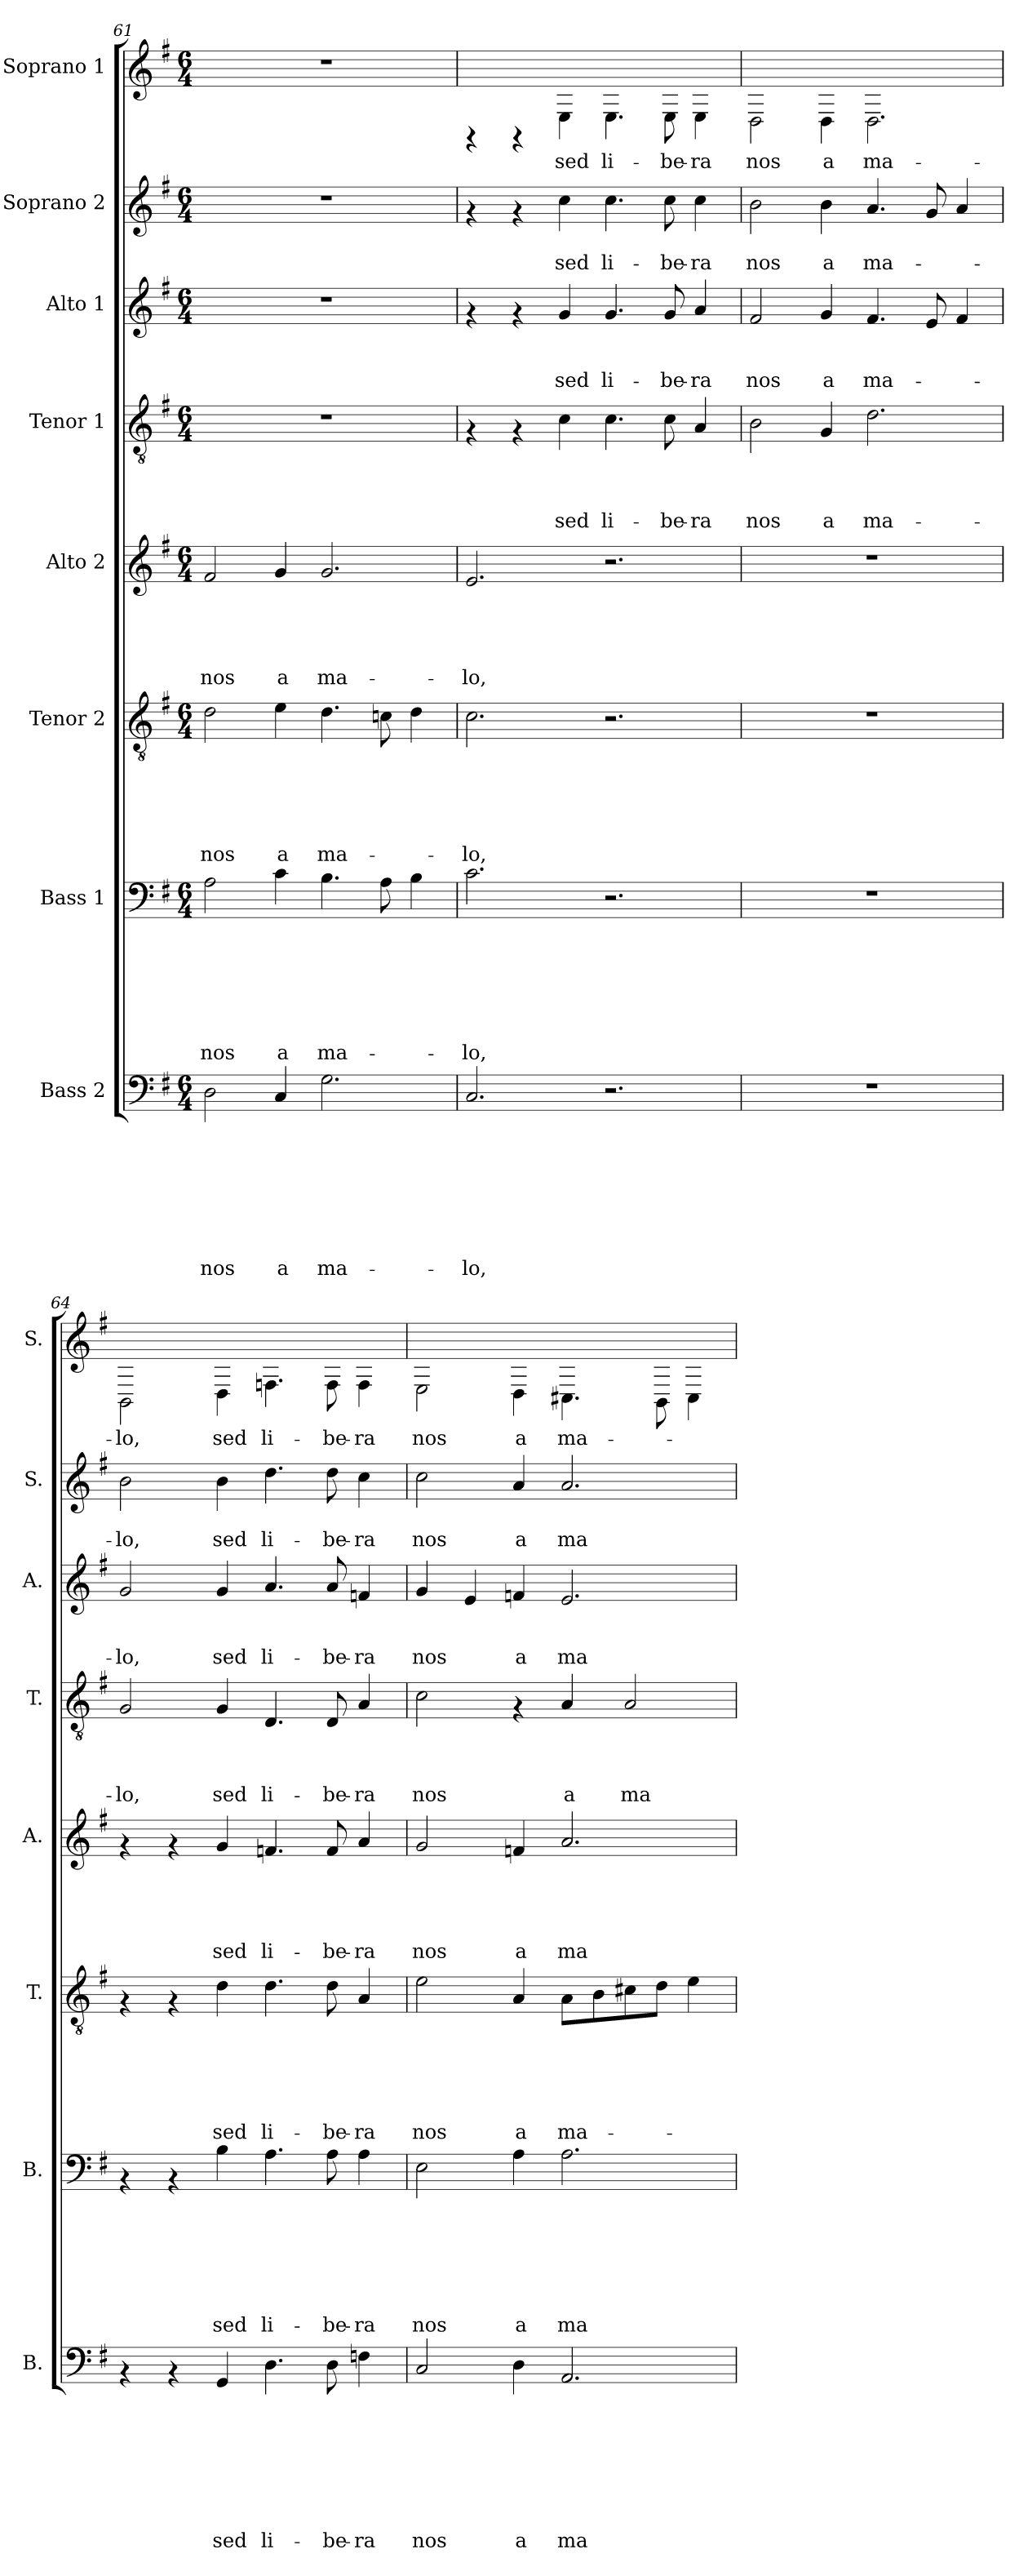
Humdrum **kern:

**kern	**text	**text	**text	**text	**text	**text	**text	**text	**kern	**text	**text	**text	**text	**text	**text	**text	**kern	**text	**text	**text	**text	**text	**text	**kern	**text	**text	**text	**text	**text	**kern	**text	**text	**text	**text	**kern	**text	**text	**text	**kern	**text	**text	**kern	**text
*part8	*part8	*part8	*part8	*part8	*part8	*part8	*part8	*part8	*part7	*part7	*part7	*part7	*part7	*part7	*part7	*part7	*part6	*part6	*part6	*part6	*part6	*part6	*part6	*part5	*part5	*part5	*part5	*part5	*part5	*part4	*part4	*part4	*part4	*part4	*part3	*part3	*part3	*part3	*part2	*part2	*part2	*part1	*part1
*staff8	*staff8	*staff8	*staff8	*staff8	*staff8	*staff8	*staff8	*staff8	*staff7	*staff7	*staff7	*staff7	*staff7	*staff7	*staff7	*staff7	*staff6	*staff6	*staff6	*staff6	*staff6	*staff6	*staff6	*staff5	*staff5	*staff5	*staff5	*staff5	*staff5	*staff4	*staff4	*staff4	*staff4	*staff4	*staff3	*staff3	*staff3	*staff3	*staff2	*staff2	*staff2	*staff1	*staff1
*I"Bass 2	*	*	*	*	*	*	*	*	*I"Bass 1	*	*	*	*	*	*	*	*I"Tenor 2	*	*	*	*	*	*	*I"Alto 2	*	*	*	*	*	*I"Tenor 1	*	*	*	*	*I"Alto 1	*	*	*	*I"Soprano 2	*	*	*I"Soprano 1	*
*I'B.	*	*	*	*	*	*	*	*	*I'B.	*	*	*	*	*	*	*	*I'T.	*	*	*	*	*	*	*I'A.	*	*	*	*	*	*I'T.	*	*	*	*	*I'A.	*	*	*	*I'S.	*	*	*I'S.	*
*clefF4	*	*	*	*	*	*	*	*	*clefF4	*	*	*	*	*	*	*	*clefGv2	*	*	*	*	*	*	*clefG2	*	*	*	*	*	*clefGv2	*	*	*	*	*clefG2	*	*	*	*clefG2	*	*	*clefG2	*
*k[f#]	*	*	*	*	*	*	*	*	*k[f#]	*	*	*	*	*	*	*	*k[f#]	*	*	*	*	*	*	*k[f#]	*	*	*	*	*	*k[f#]	*	*	*	*	*k[f#]	*	*	*	*k[f#]	*	*	*k[f#]	*
*G:	*	*	*	*	*	*	*	*	*G:	*	*	*	*	*	*	*	*G:	*	*	*	*	*	*	*G:	*	*	*	*	*	*G:	*	*	*	*	*G:	*	*	*	*G:	*	*	*G:	*
*M6/4	*	*	*	*	*	*	*	*	*M6/4	*	*	*	*	*	*	*	*M6/4	*	*	*	*	*	*	*M6/4	*	*	*	*	*	*M6/4	*	*	*	*	*M6/4	*	*	*	*M6/4	*	*	*M6/4	*
=61	=61	=61	=61	=61	=61	=61	=61	=61	=61	=61	=61	=61	=61	=61	=61	=61	=61	=61	=61	=61	=61	=61	=61	=61	=61	=61	=61	=61	=61	=61	=61	=61	=61	=61	=61	=61	=61	=61	=61	=61	=61	=61	=61
!	!	!	!	!	!	!	!	!LO:LY:b	!	!	!	!	!	!	!	!LO:LY:b	!	!	!	!	!	!	!LO:LY:b	!	!	!	!	!	!LO:LY:b	!	!	!	!	!	!	!	!	!	!	!	!	!	!
2D\	.	.	.	.	.	.	.	nos	2A\	.	.	.	.	.	.	nos	2d\	.	.	.	.	.	nos	2f#/	.	.	.	.	nos	1.r	.	.	.	.	1.r	.	.	.	1.r	.	.	1.r	.
!	!	!	!	!	!	!	!	!LO:LY:b	!	!	!	!	!	!	!	!LO:LY:b	!	!	!	!	!	!	!LO:LY:b	!	!	!	!	!	!LO:LY:b	!	!	!	!	!	!	!	!	!	!	!	!	!	!
4C/	.	.	.	.	.	.	.	a	4c\	.	.	.	.	.	.	a	4e\	.	.	.	.	.	a	4g/	.	.	.	.	a	.	.	.	.	.	.	.	.	.	.	.	.	.	.
!	!	!	!	!	!	!	!	!LO:LY:b	!	!	!	!	!	!	!	!LO:LY:b	!	!	!	!	!	!	!LO:LY:b	!	!	!	!	!	!LO:LY:b	!	!	!	!	!	!	!	!	!	!	!	!	!	!
2.G\	.	.	.	.	.	.	.	ma-	4.B\	.	.	.	.	.	.	ma-	4.d\	.	.	.	.	.	ma-	2.g/	.	.	.	.	ma-	.	.	.	.	.	.	.	.	.	.	.	.	.	.
.	.	.	.	.	.	.	.	.	8A\	.	.	.	.	.	.	.	8cn\	.	.	.	.	.	.	.	.	.	.	.	.	.	.	.	.	.	.	.	.	.	.	.	.	.	.
.	.	.	.	.	.	.	.	.	4B\	.	.	.	.	.	.	.	4d\	.	.	.	.	.	.	.	.	.	.	.	.	.	.	.	.	.	.	.	.	.	.	.	.	.	.
=62	=62	=62	=62	=62	=62	=62	=62	=62	=62	=62	=62	=62	=62	=62	=62	=62	=62	=62	=62	=62	=62	=62	=62	=62	=62	=62	=62	=62	=62	=62	=62	=62	=62	=62	=62	=62	=62	=62	=62	=62	=62	=62	=62
!	!	!	!	!	!	!	!	!LO:LY:b	!	!	!	!	!	!	!	!LO:LY:b	!	!	!	!	!	!	!LO:LY:b	!	!	!	!	!	!LO:LY:b	!	!	!	!	!	!	!	!	!	!	!	!	!	!
2.C/	.	.	.	.	.	.	.	-lo,	2.c\	.	.	.	.	.	.	-lo,	2.c\	.	.	.	.	.	-lo,	2.e/	.	.	.	.	-lo,	4rF	.	.	.	.	4rf	.	.	.	4rf	.	.	4rFF	.
.	.	.	.	.	.	.	.	.	.	.	.	.	.	.	.	.	.	.	.	.	.	.	.	.	.	.	.	.	.	4rF	.	.	.	.	4rf	.	.	.	4rf	.	.	4rFF	.
!	!	!	!	!	!	!	!	!	!	!	!	!	!	!	!	!	!	!	!	!	!	!	!	!	!	!	!	!	!	!	!	!	!	!LO:LY:b	!	!	!	!LO:LY:b	!	!	!LO:LY:b	!	!LO:LY:b
.	.	.	.	.	.	.	.	.	.	.	.	.	.	.	.	.	.	.	.	.	.	.	.	.	.	.	.	.	.	4c\	.	.	.	sed	4g/	.	.	sed	4cc\	.	sed	4E\	sed
!	!	!	!	!	!	!	!	!	!	!	!	!	!	!	!	!	!	!	!	!	!	!	!	!	!	!	!	!	!	!	!	!	!	!LO:LY:b	!	!	!	!LO:LY:b	!	!	!LO:LY:b	!	!LO:LY:b
2.r	.	.	.	.	.	.	.	.	2.r	.	.	.	.	.	.	.	2.r	.	.	.	.	.	.	2.r	.	.	.	.	.	4.c\	.	.	.	li-	4.g/	.	.	li-	4.cc\	.	li-	4.E\	li-
!	!	!	!	!	!	!	!	!	!	!	!	!	!	!	!	!	!	!	!	!	!	!	!	!	!	!	!	!	!	!	!	!	!	!LO:LY:b	!	!	!	!LO:LY:b	!	!	!LO:LY:b	!	!LO:LY:b
.	.	.	.	.	.	.	.	.	.	.	.	.	.	.	.	.	.	.	.	.	.	.	.	.	.	.	.	.	.	8c\	.	.	.	-be-	8g/	.	.	-be-	8cc\	.	-be-	8E\	-be-
!	!	!	!	!	!	!	!	!	!	!	!	!	!	!	!	!	!	!	!	!	!	!	!	!	!	!	!	!	!	!	!	!	!	!LO:LY:b	!	!	!	!LO:LY:b	!	!	!LO:LY:b	!	!LO:LY:b
.	.	.	.	.	.	.	.	.	.	.	.	.	.	.	.	.	.	.	.	.	.	.	.	.	.	.	.	.	.	4A/	.	.	.	-ra	4a/	.	.	-ra	4cc\	.	-ra	4E\	-ra
=63	=63	=63	=63	=63	=63	=63	=63	=63	=63	=63	=63	=63	=63	=63	=63	=63	=63	=63	=63	=63	=63	=63	=63	=63	=63	=63	=63	=63	=63	=63	=63	=63	=63	=63	=63	=63	=63	=63	=63	=63	=63	=63	=63
!	!	!	!	!	!	!	!	!	!	!	!	!	!	!	!	!	!	!	!	!	!	!	!	!	!	!	!	!	!	!	!	!	!	!LO:LY:b	!	!	!	!LO:LY:b	!	!	!LO:LY:b	!	!LO:LY:b
1.r	.	.	.	.	.	.	.	.	1.r	.	.	.	.	.	.	.	1.r	.	.	.	.	.	.	1.r	.	.	.	.	.	2B\	.	.	.	nos	2f#/	.	.	nos	2b\	.	nos	2D\	nos
!	!	!	!	!	!	!	!	!	!	!	!	!	!	!	!	!	!	!	!	!	!	!	!	!	!	!	!	!	!	!	!	!	!	!LO:LY:b	!	!	!	!LO:LY:b	!	!	!LO:LY:b	!	!LO:LY:b
.	.	.	.	.	.	.	.	.	.	.	.	.	.	.	.	.	.	.	.	.	.	.	.	.	.	.	.	.	.	4G/	.	.	.	a	4g/	.	.	a	4b\	.	a	4D\	a
!	!	!	!	!	!	!	!	!	!	!	!	!	!	!	!	!	!	!	!	!	!	!	!	!	!	!	!	!	!	!	!	!	!	!LO:LY:b	!	!	!	!LO:LY:b	!	!	!LO:LY:b	!	!LO:LY:b
.	.	.	.	.	.	.	.	.	.	.	.	.	.	.	.	.	.	.	.	.	.	.	.	.	.	.	.	.	.	2.d\	.	.	.	ma-	4.f#/	.	.	ma-	4.a/	.	ma-	2.D\	ma-
.	.	.	.	.	.	.	.	.	.	.	.	.	.	.	.	.	.	.	.	.	.	.	.	.	.	.	.	.	.	.	.	.	.	.	8e/	.	.	.	8g/	.	.	.	.
.	.	.	.	.	.	.	.	.	.	.	.	.	.	.	.	.	.	.	.	.	.	.	.	.	.	.	.	.	.	.	.	.	.	.	4f#/	.	.	.	4a/	.	.	.	.
!!LO:PB:g=z
=64	=64	=64	=64	=64	=64	=64	=64	=64	=64	=64	=64	=64	=64	=64	=64	=64	=64	=64	=64	=64	=64	=64	=64	=64	=64	=64	=64	=64	=64	=64	=64	=64	=64	=64	=64	=64	=64	=64	=64	=64	=64	=64	=64
!	!	!	!	!	!	!	!	!	!	!	!	!	!	!	!	!	!	!	!	!	!	!	!	!	!	!	!	!	!	!	!	!	!	!LO:LY:b	!	!	!	!LO:LY:b	!	!	!LO:LY:b	!	!LO:LY:b
4rAA	.	.	.	.	.	.	.	.	4rAA	.	.	.	.	.	.	.	4rF	.	.	.	.	.	.	4rf	.	.	.	.	.	2G/	.	.	.	-lo,	2g/	.	.	-lo,	2b\	.	-lo,	2BB\	-lo,
4rAA	.	.	.	.	.	.	.	.	4rAA	.	.	.	.	.	.	.	4rF	.	.	.	.	.	.	4rf	.	.	.	.	.	.	.	.	.	.	.	.	.	.	.	.	.	.	.
!	!	!	!	!	!	!	!	!LO:LY:b	!	!	!	!	!	!	!	!LO:LY:b	!	!	!	!	!	!	!LO:LY:b	!	!	!	!	!	!LO:LY:b	!	!	!	!	!LO:LY:b	!	!	!	!LO:LY:b	!	!	!LO:LY:b	!	!LO:LY:b
4GG/	.	.	.	.	.	.	.	sed	4B\	.	.	.	.	.	.	sed	4d\	.	.	.	.	.	sed	4g/	.	.	.	.	sed	4G/	.	.	.	sed	4g/	.	.	sed	4b\	.	sed	4D\	sed
!	!	!	!	!	!	!	!	!LO:LY:b	!	!	!	!	!	!	!	!LO:LY:b	!	!	!	!	!	!	!LO:LY:b	!	!	!	!	!	!LO:LY:b	!	!	!	!	!LO:LY:b	!	!	!	!LO:LY:b	!	!	!LO:LY:b	!	!LO:LY:b
4.D\	.	.	.	.	.	.	.	li-	4.A\	.	.	.	.	.	.	li-	4.d\	.	.	.	.	.	li-	4.fn/	.	.	.	.	li-	4.D/	.	.	.	li-	4.a/	.	.	li-	4.dd\	.	li-	4.Fn\	li-
!	!	!	!	!	!	!	!	!LO:LY:b	!	!	!	!	!	!	!	!LO:LY:b	!	!	!	!	!	!	!LO:LY:b	!	!	!	!	!	!LO:LY:b	!	!	!	!	!LO:LY:b	!	!	!	!LO:LY:b	!	!	!LO:LY:b	!	!LO:LY:b
8D\	.	.	.	.	.	.	.	-be-	8A\	.	.	.	.	.	.	-be-	8d\	.	.	.	.	.	-be-	8f/	.	.	.	.	-be-	8D/	.	.	.	-be-	8a/	.	.	-be-	8dd\	.	-be-	8F\	-be-
!	!	!	!	!	!	!	!	!LO:LY:b	!	!	!	!	!	!	!	!LO:LY:b	!	!	!	!	!	!	!LO:LY:b	!	!	!	!	!	!LO:LY:b	!	!	!	!	!LO:LY:b	!	!	!	!LO:LY:b	!	!	!LO:LY:b	!	!LO:LY:b
4Fn\	.	.	.	.	.	.	.	-ra	4A\	.	.	.	.	.	.	-ra	4A/	.	.	.	.	.	-ra	4a/	.	.	.	.	-ra	4A/	.	.	.	-ra	4fn/	.	.	-ra	4cc\	.	-ra	4F\	-ra
=65	=65	=65	=65	=65	=65	=65	=65	=65	=65	=65	=65	=65	=65	=65	=65	=65	=65	=65	=65	=65	=65	=65	=65	=65	=65	=65	=65	=65	=65	=65	=65	=65	=65	=65	=65	=65	=65	=65	=65	=65	=65	=65	=65
!	!	!	!	!	!	!	!	!LO:LY:b	!	!	!	!	!	!	!	!LO:LY:b	!	!	!	!	!	!	!LO:LY:b	!	!	!	!	!	!LO:LY:b	!	!	!	!	!LO:LY:b	!	!	!	!LO:LY:b	!	!	!LO:LY:b	!	!LO:LY:b
2C/	.	.	.	.	.	.	.	nos	2E\	.	.	.	.	.	.	nos	2e\	.	.	.	.	.	nos	2g/	.	.	.	.	nos	2c\	.	.	.	nos	4g/	.	.	nos	2cc\	.	nos	2E\	nos
.	.	.	.	.	.	.	.	.	.	.	.	.	.	.	.	.	.	.	.	.	.	.	.	.	.	.	.	.	.	.	.	.	.	.	4e/	.	.	.	.	.	.	.	.
!	!	!	!	!	!	!	!	!LO:LY:b	!	!	!	!	!	!	!	!LO:LY:b	!	!	!	!	!	!	!LO:LY:b	!	!	!	!	!	!LO:LY:b	!	!	!	!	!	!	!	!	!LO:LY:b	!	!	!LO:LY:b	!	!LO:LY:b
4D\	.	.	.	.	.	.	.	a	4A\	.	.	.	.	.	.	a	4A/	.	.	.	.	.	a	4fn/	.	.	.	.	a	4rF	.	.	.	.	4fn/	.	.	a	4a/	.	a	4D\	a
!	!	!	!	!	!	!	!	!LO:LY:b	!	!	!	!	!	!	!	!LO:LY:b	!	!	!	!	!	!	!LO:LY:b	!	!	!	!	!	!LO:LY:b	!	!	!	!	!LO:LY:b	!	!	!	!LO:LY:b	!	!	!LO:LY:b	!	!LO:LY:b
2.AA/	.	.	.	.	.	.	.	ma-	2.A\	.	.	.	.	.	.	ma-	8A\L	.	.	.	.	.	ma-	2.a/	.	.	.	.	ma-	4A/	.	.	.	a	2.e/	.	.	ma-	2.a/	.	ma-	4.C#X\	ma-
.	.	.	.	.	.	.	.	.	.	.	.	.	.	.	.	.	8B\	.	.	.	.	.	.	.	.	.	.	.	.	.	.	.	.	.	.	.	.	.	.	.	.	.	.
!	!	!	!	!	!	!	!	!	!	!	!	!	!	!	!	!	!	!	!	!	!	!	!	!	!	!	!	!	!	!	!	!	!	!LO:LY:b	!	!	!	!	!	!	!	!	!
.	.	.	.	.	.	.	.	.	.	.	.	.	.	.	.	.	8c#X\	.	.	.	.	.	.	.	.	.	.	.	.	2A/	.	.	.	ma-	.	.	.	.	.	.	.	.	.
.	.	.	.	.	.	.	.	.	.	.	.	.	.	.	.	.	8d\J	.	.	.	.	.	.	.	.	.	.	.	.	.	.	.	.	.	.	.	.	.	.	.	.	8BB\	.
.	.	.	.	.	.	.	.	.	.	.	.	.	.	.	.	.	4e\	.	.	.	.	.	.	.	.	.	.	.	.	.	.	.	.	.	.	.	.	.	.	.	.	4C#\	.
=	=	=	=	=	=	=	=	=	=	=	=	=	=	=	=	=	=	=	=	=	=	=	=	=	=	=	=	=	=	=	=	=	=	=	=	=	=	=	=	=	=	=	=
*-	*-	*-	*-	*-	*-	*-	*-	*-	*-	*-	*-	*-	*-	*-	*-	*-	*-	*-	*-	*-	*-	*-	*-	*-	*-	*-	*-	*-	*-	*-	*-	*-	*-	*-	*-	*-	*-	*-	*-	*-	*-	*-	*-
